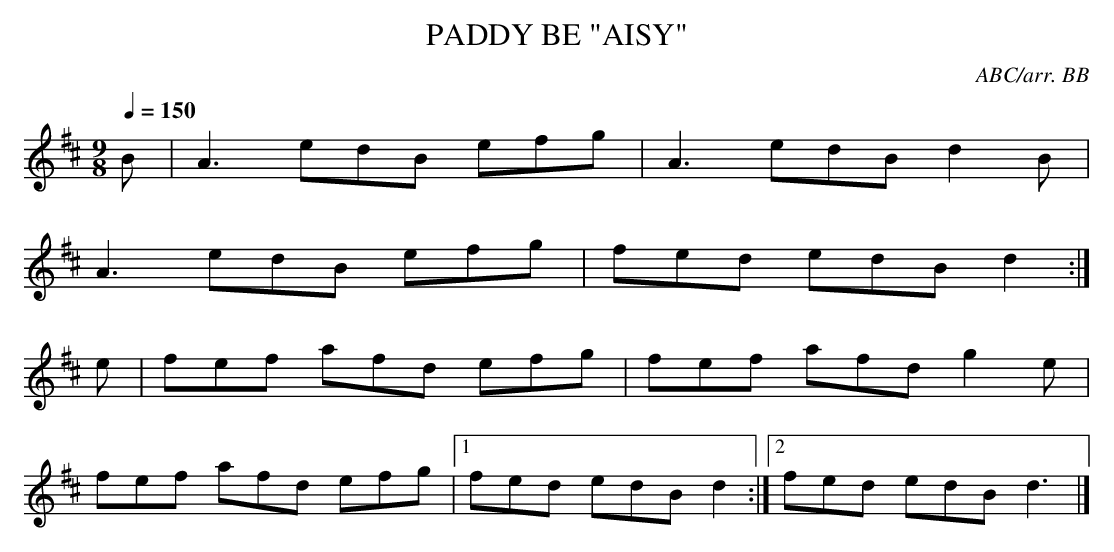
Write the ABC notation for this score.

X:1
T:PADDY BE "AISY"
C:ABC/arr. BB
Q:1/4=150
L:1/8
M:9/8
K:D
B|A3 edB efg|A3 edB d2B|
A3 edB efg|fed edB d2:|
e|fef afd efg|fef afd g2e|
fef afd efg|1 fed edB d2:|\
[2 fed edB d3|]
